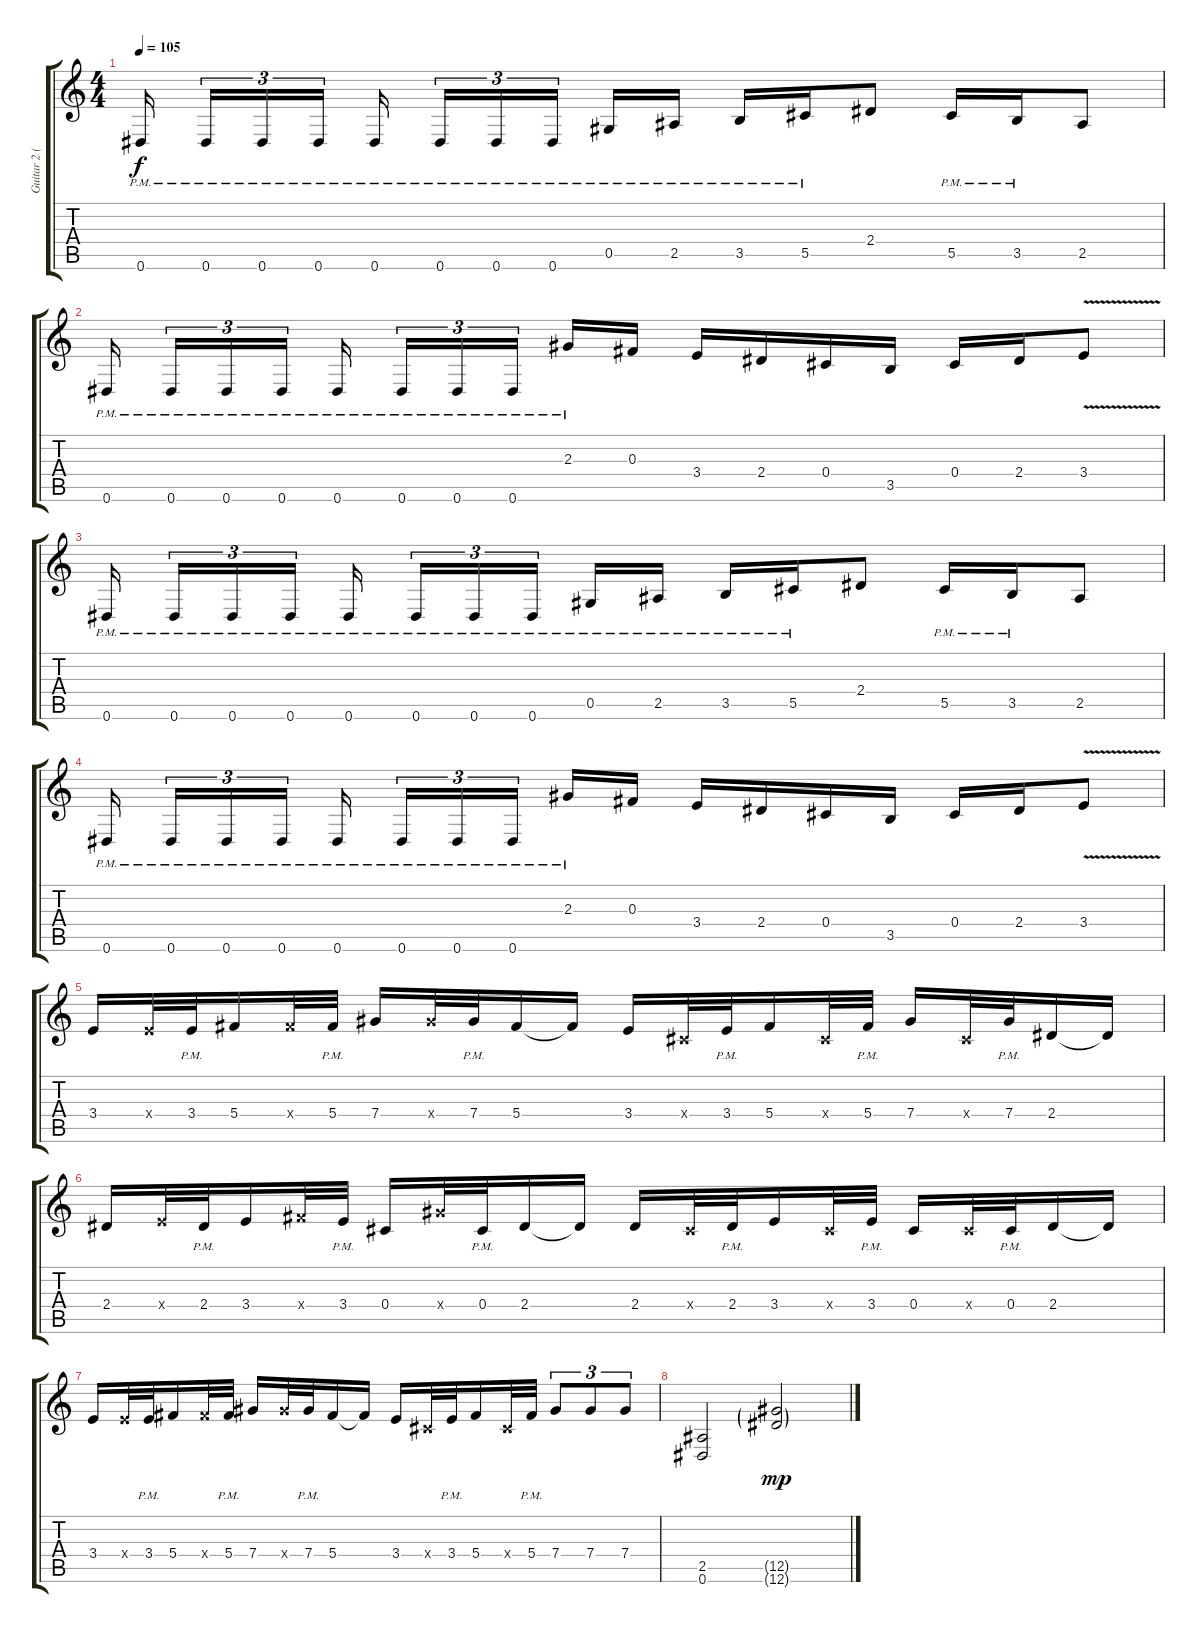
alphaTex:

\track ("Guitar 2 (Tim)" "Guitar 2 (") {instrument distortionguitar}
\staff {score tabs}
\tuning (Eb4 Bb3 Gb3 Db3 Ab2 Eb2) {hide}
\ts (4 4)
\tempo 105
\clef g2
\ks c
0.6{pm}.16{dy f} 0.6{pm}.16{tu (3 2)} 0.6{pm}.16{tu (3 2)} 0.6{pm}.16{tu (3 2)} 0.6{pm}.16 0.6{pm}.16{tu (3 2)} 0.6{pm}.16{tu (3 2)} 0.6{pm}.16{tu (3 2)} 0.5{pm}.16 2.5{pm}.16 3.5{pm}.16 5.5{pm}.16 2.4.8 5.5{pm}.16 3.5{pm}.16 2.5.8 |
0.6{pm}.16 0.6{pm}.16{tu (3 2)} 0.6{pm}.16{tu (3 2)} 0.6{pm}.16{tu (3 2)} 0.6{pm}.16 0.6{pm}.16{tu (3 2)} 0.6{pm}.16{tu (3 2)} 0.6{pm}.16{tu (3 2)} 2.3{pm}.16 0.3.16 3.4.16 2.4.16 0.4.16 3.5.16 0.4.16 2.4.16 3.4{v}.8 |
0.6{pm}.16 0.6{pm}.16{tu (3 2)} 0.6{pm}.16{tu (3 2)} 0.6{pm}.16{tu (3 2)} 0.6{pm}.16 0.6{pm}.16{tu (3 2)} 0.6{pm}.16{tu (3 2)} 0.6{pm}.16{tu (3 2)} 0.5{pm}.16 2.5{pm}.16 3.5{pm}.16 5.5{pm}.16 2.4.8 5.5{pm}.16 3.5{pm}.16 2.5.8 |
0.6{pm}.16 0.6{pm}.16{tu (3 2)} 0.6{pm}.16{tu (3 2)} 0.6{pm}.16{tu (3 2)} 0.6{pm}.16 0.6{pm}.16{tu (3 2)} 0.6{pm}.16{tu (3 2)} 0.6{pm}.16{tu (3 2)} 2.3{pm}.16 0.3.16 3.4.16 2.4.16 0.4.16 3.5.16 0.4.16 2.4.16 3.4{v}.8 |
3.4.16 3.4{x}.32 3.4{pm}.32 5.4.16 5.4{x}.32 5.4{pm}.32 7.4.16 7.4{x}.32 7.4{pm}.32 5.4.16 5.4{t}.16 3.4.16 0.4{x}.32 3.4{pm}.32 5.4.16 0.4{x}.32 5.4{pm}.32 7.4.16 0.4{x}.32 7.4{pm}.32 2.4.16 2.4{t}.16 |
2.4.16 3.4{x}.32 2.4{pm}.32 3.4.16 5.4{x}.32 3.4{pm}.32 0.4.16 7.4{x}.32 0.4{pm}.32 2.4.16 2.4{t}.16 2.4.16 0.4{x}.32 2.4{pm}.32 3.4.16 0.4{x}.32 3.4{pm}.32 0.4.16 0.4{x}.32 0.4{pm}.32 2.4.16 2.4{t}.16 |
3.4.16 3.4{x}.32 3.4{pm}.32 5.4.16 5.4{x}.32 5.4{pm}.32 7.4.16 7.4{x}.32 7.4{pm}.32 5.4.16 5.4{t}.16 3.4.16 0.4{x}.32 3.4{pm}.32 5.4.16 0.4{x}.32 5.4{pm}.32 7.4.8{tu (3 2)} 7.4.8{tu (3 2)} 7.4.8{tu (3 2)} |
(2.5 0.6).2 (12.5{ss g} 12.6{g}).2{dy mp}
